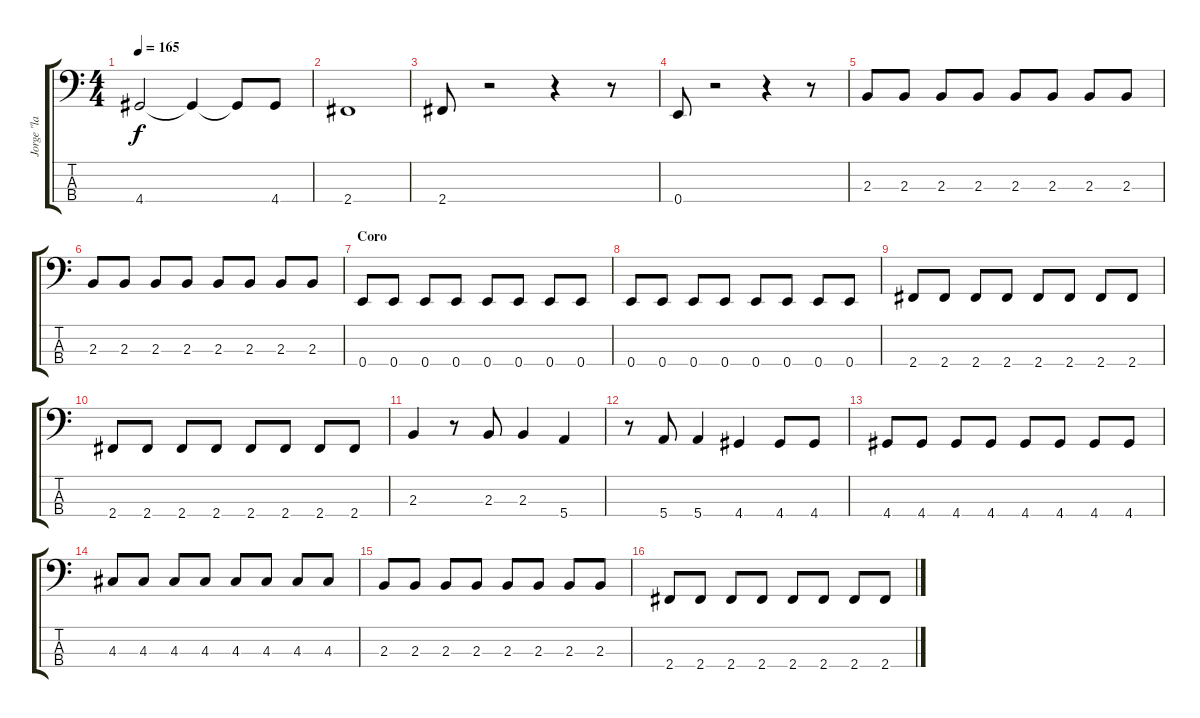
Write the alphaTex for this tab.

\track ("Jorge \"la chinga\" Botero" "Jorge \"la ") {instrument electricbassfinger}
\staff {score tabs}
\tuning (G2 D2 A1 E1) {hide}
\ts (4 4)
\tempo 165
\clef f4
\ks c
4.4.2{dy f} 4.4{t}.4 4.4{t}.8 4.4.8 |
2.4.1 |
2.4.8 r.2 r.4 r.8 |
0.4.8 r.2 r.4 r.8 |
2.3.8 2.3.8 2.3.8 2.3.8 2.3.8 2.3.8 2.3.8 2.3.8 |
2.3.8 2.3.8 2.3.8 2.3.8 2.3.8 2.3.8 2.3.8 2.3.8 |
\section ("" "Coro")
0.4.8 0.4.8 0.4.8 0.4.8 0.4.8 0.4.8 0.4.8 0.4.8 |
0.4.8 0.4.8 0.4.8 0.4.8 0.4.8 0.4.8 0.4.8 0.4.8 |
2.4.8 2.4.8 2.4.8 2.4.8 2.4.8 2.4.8 2.4.8 2.4.8 |
2.4.8 2.4.8 2.4.8 2.4.8 2.4.8 2.4.8 2.4.8 2.4.8 |
2.3.4 r.8 2.3.8 2.3.4 5.4.4 |
r.8 5.4.8 5.4.4 4.4.4 4.4.8 4.4.8 |
4.4.8 4.4.8 4.4.8 4.4.8 4.4.8 4.4.8 4.4.8 4.4.8 |
4.3.8 4.3.8 4.3.8 4.3.8 4.3.8 4.3.8 4.3.8 4.3.8 |
2.3.8 2.3.8 2.3.8 2.3.8 2.3.8 2.3.8 2.3.8 2.3.8 |
2.4.8 2.4.8 2.4.8 2.4.8 2.4.8 2.4.8 2.4.8 2.4.8
